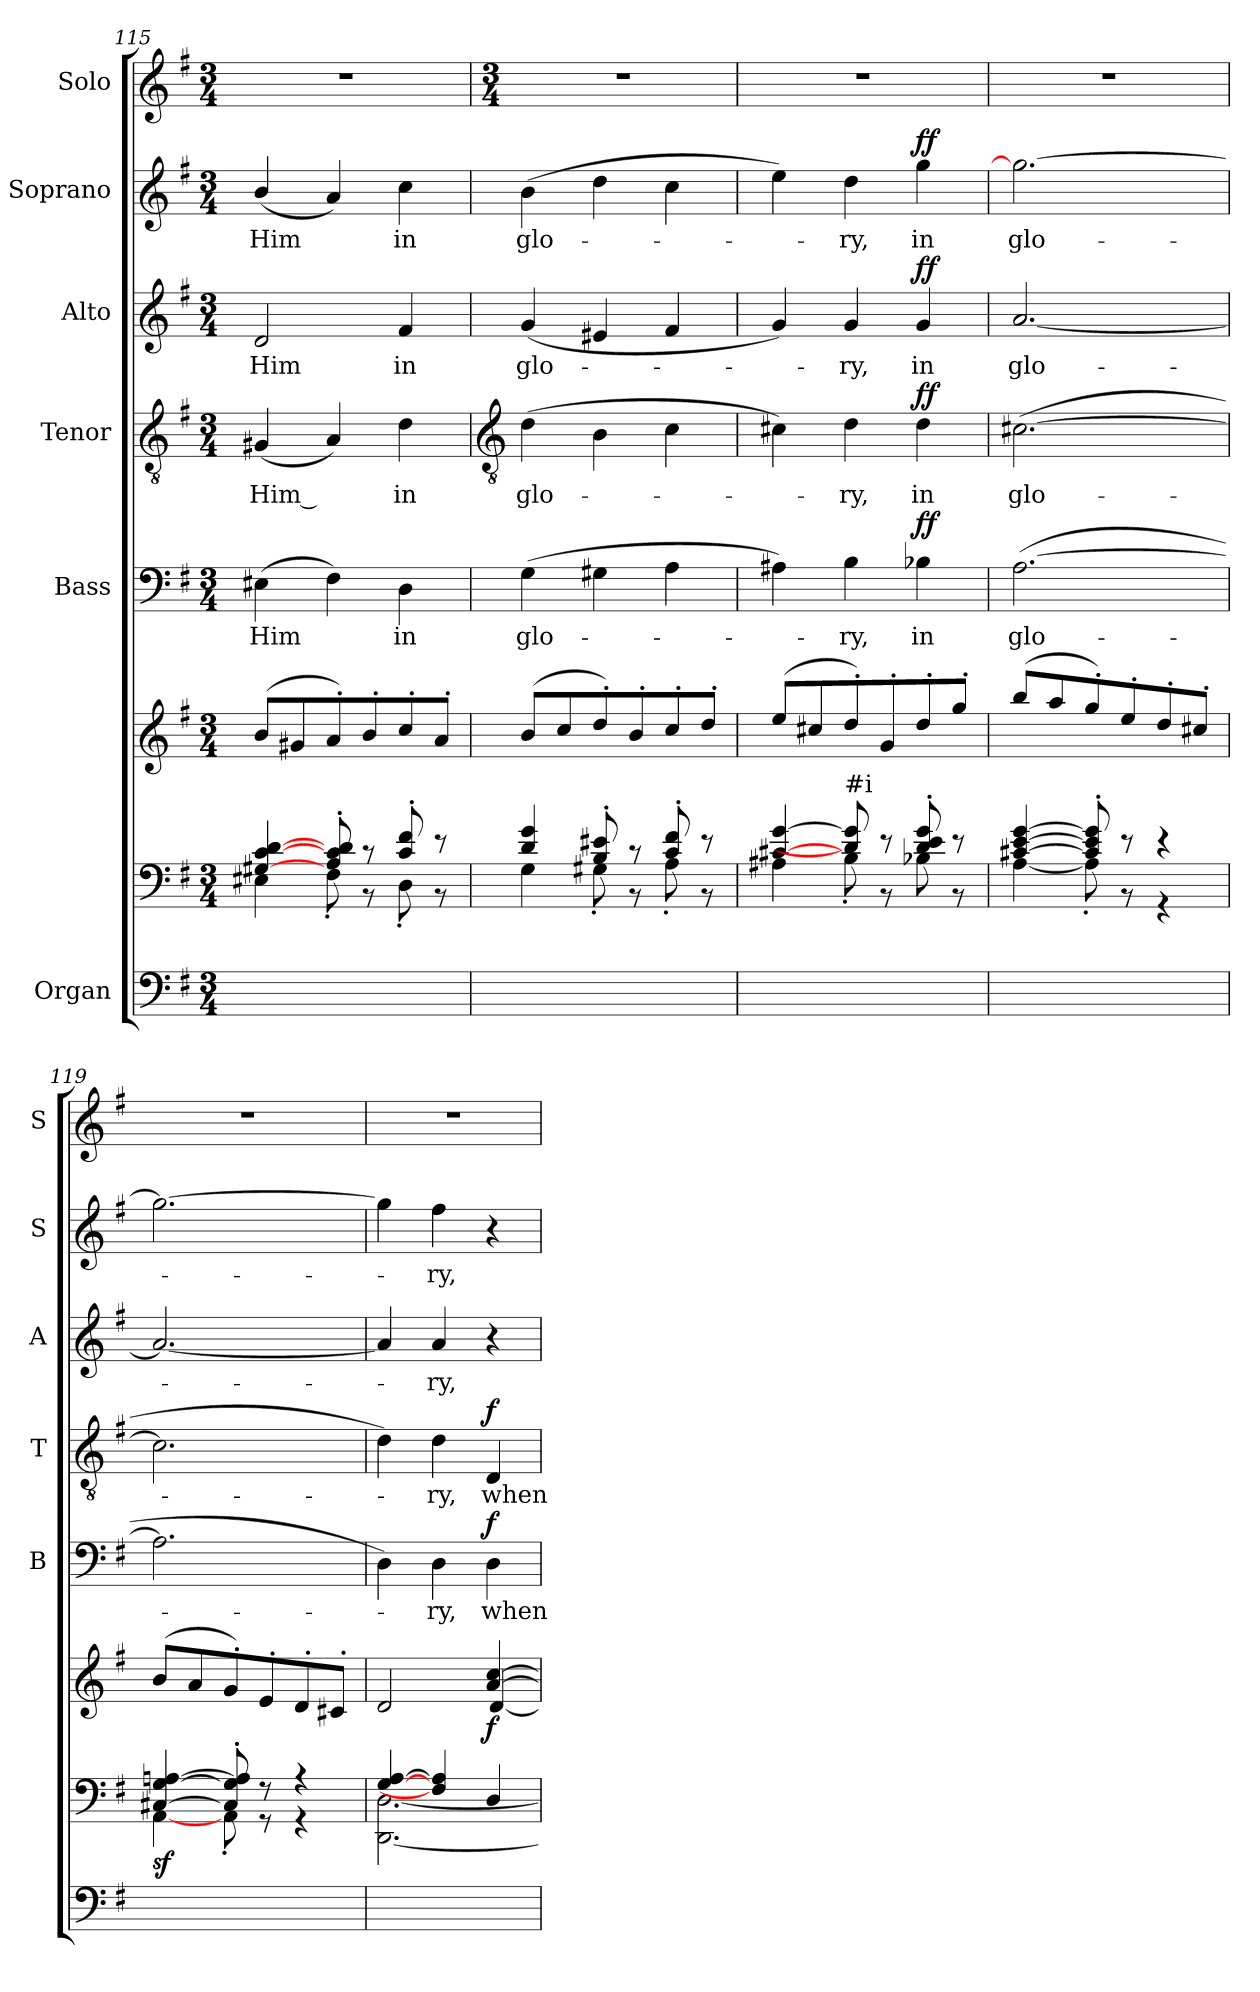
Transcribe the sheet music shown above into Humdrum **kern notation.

**kern	**kern	**text	**kern	**dynam	**kern	**text	**dynam	**kern	**text	**dynam	**kern	**text	**dynam	**kern	**text	**dynam	**kern
*part6	*part6	*part6	*part6	*part6	*part5	*part5	*part5	*part4	*part4	*part4	*part3	*part3	*part3	*part2	*part2	*part2	*part1
*staff8	*staff7	*staff7	*staff6	*staff6/7/8	*staff5	*staff5	*staff5	*staff4	*staff4	*staff4	*staff3	*staff3	*staff3	*staff2	*staff2	*staff2	*staff1
*I"Organ	*	*	*	*	*I"Bass	*	*	*I"Tenor	*	*	*I"Alto	*	*	*I"Soprano	*	*	*I"Solo
*	*	*	*	*	*I'B	*	*	*I'T	*	*	*I'A	*	*	*I'S	*	*	*I'S
*clefF4	*clefF4	*	*clefG2	*	*clefF4	*	*	*clefGv2	*	*	*clefG2	*	*	*clefG2	*	*	*clefG2
*k[f#]	*k[f#]	*	*k[f#]	*	*k[f#]	*	*	*k[f#]	*	*	*k[f#]	*	*	*k[f#]	*	*	*k[f#]
*G:	*G:	*	*G:	*	*G:	*	*	*G:	*	*	*G:	*	*	*G:	*	*	*G:
*M3/4	*M3/4	*	*M3/4	*	*M3/4	*	*	*M3/4	*	*	*M3/4	*	*	*M3/4	*	*	*M3/4
=115	=115	=115	=115	=115	=115	=115	=115	=115	=115	=115	=115	=115	=115	=115	=115	=115	=115
*	*^	*	*^	*	*	*	*	*	*	*	*	*	*	*	*	*	*
!	!	!	!	!	!LO:N:vis=1	!	!	!LO:LY:b	!	!	!LO:LY:b	!	!	!LO:LY:b	!	!	!LO:LY:b	!	!
2.ryy	[4G#X/ [4c/ [4d/	4E#X\	.	(>8b/L	2.ryy	.	(>4E#X	Him	.	(<4G#X	Him _	.	2d	Him	.	(<4b/	Him	.	2.r
.	.	.	.	8g#X/	.	.	.	.	.	.	.	.	.	.	.	.	.	.	.
.	8A/' 8c/' 8d/'	8F#'\	.	8a'/)	.	.	4F#)	.	.	4A)	.	.	.	.	.	4a)	.	.	.
.	8r	8r	.	8b'/	.	.	.	.	.	.	.	.	.	.	.	.	.	.	.
!	!	!	!	!	!	!	!	!LO:LY:b	!	!	!LO:LY:b	!	!	!LO:LY:b	!	!	!LO:LY:b	!	!
.	8c/' 8f#/'	8D'\	.	8cc'/	.	.	4D	in	.	4d	in	.	4f#	in	.	4cc	in	.	.
.	8r	8r	.	8a'/J	.	.	.	.	.	.	.	.	.	.	.	.	.	.	.
!!LO:LB:g=z
=116	=116	=116	=116	=116	=116	=116	=116	=116	=116	=116	=116	=116	=116	=116	=116	=116	=116	=116	=116
*	*	*	*	*	*	*	*	*	*	*clefGv2	*	*	*	*	*	*	*	*	*
*	*	*	*	*	*	*	*	*	*	*	*	*	*	*	*	*	*	*	*M3/4
!	!	!	!	!	!LO:N:vis=1	!	!	!LO:LY:b	!	!	!LO:LY:b	!	!	!LO:LY:b	!	!	!LO:LY:b	!	!
2.ryy	4d/ 4g/	4G\	.	(>8b/L	2.ryy	.	(>4G	glo-	.	(>4d	glo-	.	(<4g	glo-	.	(>4b	glo-	.	2.r
.	.	.	.	8cc/	.	.	.	.	.	.	.	.	.	.	.	.	.	.	.
.	8B/' 8e#X/'	8G#X'\	.	8dd'/)	.	.	4G#X	.	.	4B	.	.	4e#X	.	.	4dd	.	.	.
.	8r	8r	.	8b'/	.	.	.	.	.	.	.	.	.	.	.	.	.	.	.
.	8c/' 8f#/'	8A'\	.	8cc'/	.	.	4A	.	.	4c	.	.	4f#	.	.	4cc	.	.	.
.	8r	8r	.	8dd'/J	.	.	.	.	.	.	.	.	.	.	.	.	.	.	.
=117	=117	=117	=117	=117	=117	=117	=117	=117	=117	=117	=117	=117	=117	=117	=117	=117	=117	=117	=117
!	!	!	!LO:LY:b	!	!LO:N:vis=1	!	!	!	!	!	!	!	!	!	!	!	!	!	!
2.ryy	[4c#X/ [4g/	4A#X\	--	(>8ee/L	2.ryy	.	4A#X)	.	.	4c#X)	.	.	4g)	.	.	4ee)	.	.	2.r
.	.	.	.	8cc#X/	.	.	.	.	.	.	.	.	.	.	.	.	.	.	.
!	!LO:TX:a:t=#i	!	!	!	!	!	!	!	!	!	!	!	!	!	!	!	!	!	!
!	!	!	!	!	!	!	!	!LO:LY:b	!	!	!LO:LY:b	!	!	!LO:LY:b	!	!	!LO:LY:b	!	!
.	8d/] 8g/]	8B'\	.	8dd'/)	.	.	4B	ry,	.	4d	ry,	.	4g	ry,	.	4dd	ry,	.	.
.	8r	8r	.	8g'/	.	.	.	.	.	.	.	.	.	.	.	.	.	.	.
!	!	!	!	!	!	!	!	!LO:LY:b	!LO:DY:b	!	!LO:LY:b	!LO:DY:b	!	!LO:LY:b	!LO:DY:b	!	!LO:LY:b	!LO:DY:b	!
.	8d/' 8e/' 8g/'	8B-X\	.	8dd'/	.	.	4B-X	in	ff	4d	in	ff	4g	in	ff	4gg	in	ff	.
.	8r	8r	.	8gg'/J	.	.	.	.	.	.	.	.	.	.	.	.	.	.	.
=118	=118	=118	=118	=118	=118	=118	=118	=118	=118	=118	=118	=118	=118	=118	=118	=118	=118	=118	=118
!	!	!	!	!	!LO:N:vis=1	!LO:DY:a=2	!	!LO:LY:b	!	!	!LO:LY:b	!	!	!LO:LY:b	!	!	!LO:LY:b	!	!
!	!	!	!	!	!	!LO:DY:n=1:b=2	!	!	!	!	!	!	!	!	!	!	!	!	!
2.ryy	[4c#X/ [4e/ [4g/	[4A\	.	(>8bb/L	2.ryy	ff sf	(>[2.A	glo-	.	(>[2.c#X	glo-	.	[2.a	glo-	.	2.gg_	glo-	.	2.r
.	.	.	.	8aa/	.	.	.	.	.	.	.	.	.	.	.	.	.	.	.
.	8c#/]' 8e/]' 8g/]'	8A'\]	.	8gg'/)	.	.	.	.	.	.	.	.	.	.	.	.	.	.	.
.	8r	8r	.	8ee'/	.	.	.	.	.	.	.	.	.	.	.	.	.	.	.
.	4r	4r	.	8dd'/	.	.	.	.	.	.	.	.	.	.	.	.	.	.	.
.	.	.	.	8cc#X'/J	.	.	.	.	.	.	.	.	.	.	.	.	.	.	.
=119	=119	=119	=119	=119	=119	=119	=119	=119	=119	=119	=119	=119	=119	=119	=119	=119	=119	=119	=119
!	!	!	!	!	!LO:N:vis=1	!LO:DY:b=2	!	!	!	!	!	!	!	!	!	!	!	!	!
2.ryy	[4C#X/ [4G/ [4An/	[4AA\	.	(>8b/L	2.ryy	sf	2.A]	.	.	2.c#]	.	.	2.a_	.	.	2.gg_	.	.	2.r
.	.	.	.	8a/	.	.	.	.	.	.	.	.	.	.	.	.	.	.	.
.	8C#/]' 8G/]' 8A/]'	8AA'\	.	8g'/)	.	.	.	.	.	.	.	.	.	.	.	.	.	.	.
.	8r	8r	.	8e'/	.	.	.	.	.	.	.	.	.	.	.	.	.	.	.
.	4r	4r	.	8d'/	.	.	.	.	.	.	.	.	.	.	.	.	.	.	.
.	.	.	.	8c#X'/J	.	.	.	.	.	.	.	.	.	.	.	.	.	.	.
=120	=120	=120	=120	=120	=120	=120	=120	=120	=120	=120	=120	=120	=120	=120	=120	=120	=120	=120	=120
2.ryy	[4G/ [4A/	[2.DD\ [2.D\	.	2d/	2ryy	.	4D)	.	.	4d)	.	.	4a]	.	.	4gg]	.	.	2.r
!	!	!	!	!	!	!	!	!LO:LY:b	!	!	!LO:LY:b	!	!	!LO:LY:b	!	!	!LO:LY:b	!	!
.	4F#/] 4A/]	.	.	.	.	.	4D	ry,	.	4d	ry,	.	4a	ry,	.	4ff#	ry,	.	.
!	!	!	!	!	!	!LO:DY:b	!	!LO:LY:b	!LO:DY:b	!	!LO:LY:b	!LO:DY:b	!	!	!	!	!	!	!
.	4D/	.	.	[4a/ [4cc/	[4d/	f	4D	when	f	4D	when	f	4r	.	.	4r	.	.	.
*	*v	*v	*	*	*	*	*	*	*	*	*	*	*	*	*	*	*	*	*
*	*	*	*v	*v	*	*	*	*	*	*	*	*	*	*	*	*	*	*
=	=	=	=	=	=	=	=	=	=	=	=	=	=	=	=	=	=
*-	*-	*-	*-	*-	*-	*-	*-	*-	*-	*-	*-	*-	*-	*-	*-	*-	*-
